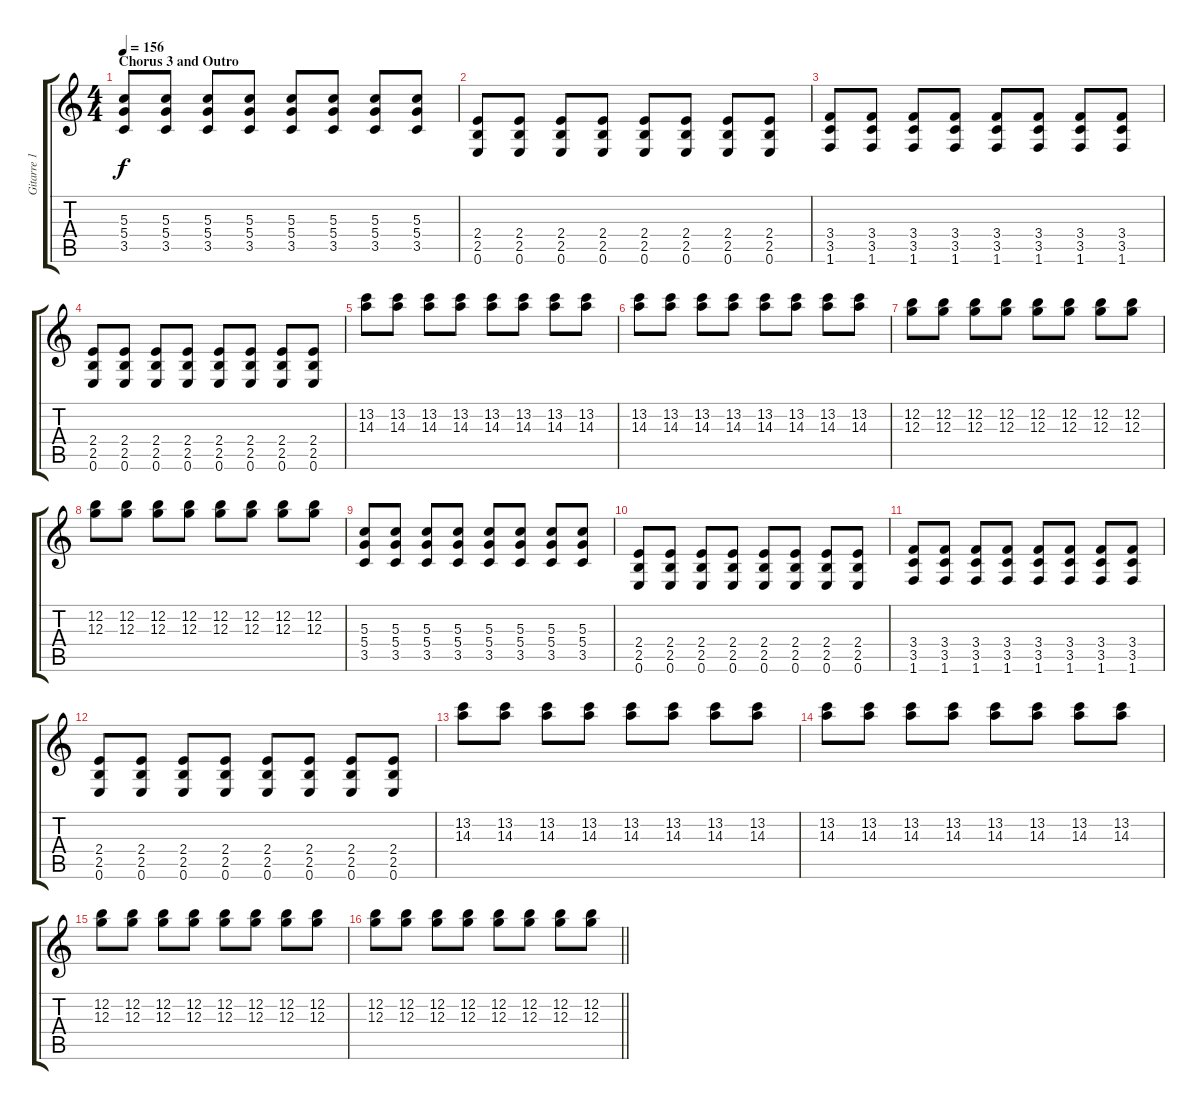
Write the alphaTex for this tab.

\track ("Gitarre 1" "Gitarre 1") {instrument electricguitarclean}
\staff {score tabs}
\tuning (E4 B3 G3 D3 A2 E2) {hide}
\ts (4 4)
\section ("" "Chorus 3 and Outro")
\tempo 156
\clef g2
\ks c
(5.3 5.4 3.5).8{dy f instrument overdrivenguitar} (5.3 5.4 3.5).8 (5.3 5.4 3.5).8 (5.3 5.4 3.5).8 (5.3 5.4 3.5).8 (5.3 5.4 3.5).8 (5.3 5.4 3.5).8 (5.3 5.4 3.5).8 |
(2.4 2.5 0.6).8 (2.4 2.5 0.6).8 (2.4 2.5 0.6).8 (2.4 2.5 0.6).8 (2.4 2.5 0.6).8 (2.4 2.5 0.6).8 (2.4 2.5 0.6).8 (2.4 2.5 0.6).8 |
(3.4 3.5 1.6).8 (3.4 3.5 1.6).8 (3.4 3.5 1.6).8 (3.4 3.5 1.6).8 (3.4 3.5 1.6).8 (3.4 3.5 1.6).8 (3.4 3.5 1.6).8 (3.4 3.5 1.6).8 |
(2.4 2.5 0.6).8 (2.4 2.5 0.6).8 (2.4 2.5 0.6).8 (2.4 2.5 0.6).8 (2.4 2.5 0.6).8 (2.4 2.5 0.6).8 (2.4 2.5 0.6).8 (2.4 2.5 0.6).8 |
(13.2 14.3).8 (13.2 14.3).8 (13.2 14.3).8 (13.2 14.3).8 (13.2 14.3).8 (13.2 14.3).8 (13.2 14.3).8 (13.2 14.3).8 |
(13.2 14.3).8 (13.2 14.3).8 (13.2 14.3).8 (13.2 14.3).8 (13.2 14.3).8 (13.2 14.3).8 (13.2 14.3).8 (13.2 14.3).8 |
(12.2 12.3).8 (12.2 12.3).8 (12.2 12.3).8 (12.2 12.3).8 (12.2 12.3).8 (12.2 12.3).8 (12.2 12.3).8 (12.2 12.3).8 |
(12.2 12.3).8 (12.2 12.3).8 (12.2 12.3).8 (12.2 12.3).8 (12.2 12.3).8 (12.2 12.3).8 (12.2 12.3).8 (12.2 12.3).8 |
(5.3 5.4 3.5).8{instrument overdrivenguitar} (5.3 5.4 3.5).8 (5.3 5.4 3.5).8 (5.3 5.4 3.5).8 (5.3 5.4 3.5).8 (5.3 5.4 3.5).8 (5.3 5.4 3.5).8 (5.3 5.4 3.5).8 |
(2.4 2.5 0.6).8 (2.4 2.5 0.6).8 (2.4 2.5 0.6).8 (2.4 2.5 0.6).8 (2.4 2.5 0.6).8 (2.4 2.5 0.6).8 (2.4 2.5 0.6).8 (2.4 2.5 0.6).8 |
(3.4 3.5 1.6).8 (3.4 3.5 1.6).8 (3.4 3.5 1.6).8 (3.4 3.5 1.6).8 (3.4 3.5 1.6).8 (3.4 3.5 1.6).8 (3.4 3.5 1.6).8 (3.4 3.5 1.6).8 |
(2.4 2.5 0.6).8 (2.4 2.5 0.6).8 (2.4 2.5 0.6).8 (2.4 2.5 0.6).8 (2.4 2.5 0.6).8 (2.4 2.5 0.6).8 (2.4 2.5 0.6).8 (2.4 2.5 0.6).8 |
(13.2 14.3).8 (13.2 14.3).8 (13.2 14.3).8 (13.2 14.3).8 (13.2 14.3).8 (13.2 14.3).8 (13.2 14.3).8 (13.2 14.3).8 |
(13.2 14.3).8 (13.2 14.3).8 (13.2 14.3).8 (13.2 14.3).8 (13.2 14.3).8 (13.2 14.3).8 (13.2 14.3).8 (13.2 14.3).8 |
(12.2 12.3).8 (12.2 12.3).8 (12.2 12.3).8 (12.2 12.3).8 (12.2 12.3).8 (12.2 12.3).8 (12.2 12.3).8 (12.2 12.3).8 |
\barLineRight lightlight
(12.2 12.3).8 (12.2 12.3).8 (12.2 12.3).8 (12.2 12.3).8 (12.2 12.3).8 (12.2 12.3).8 (12.2 12.3).8 (12.2 12.3).8
